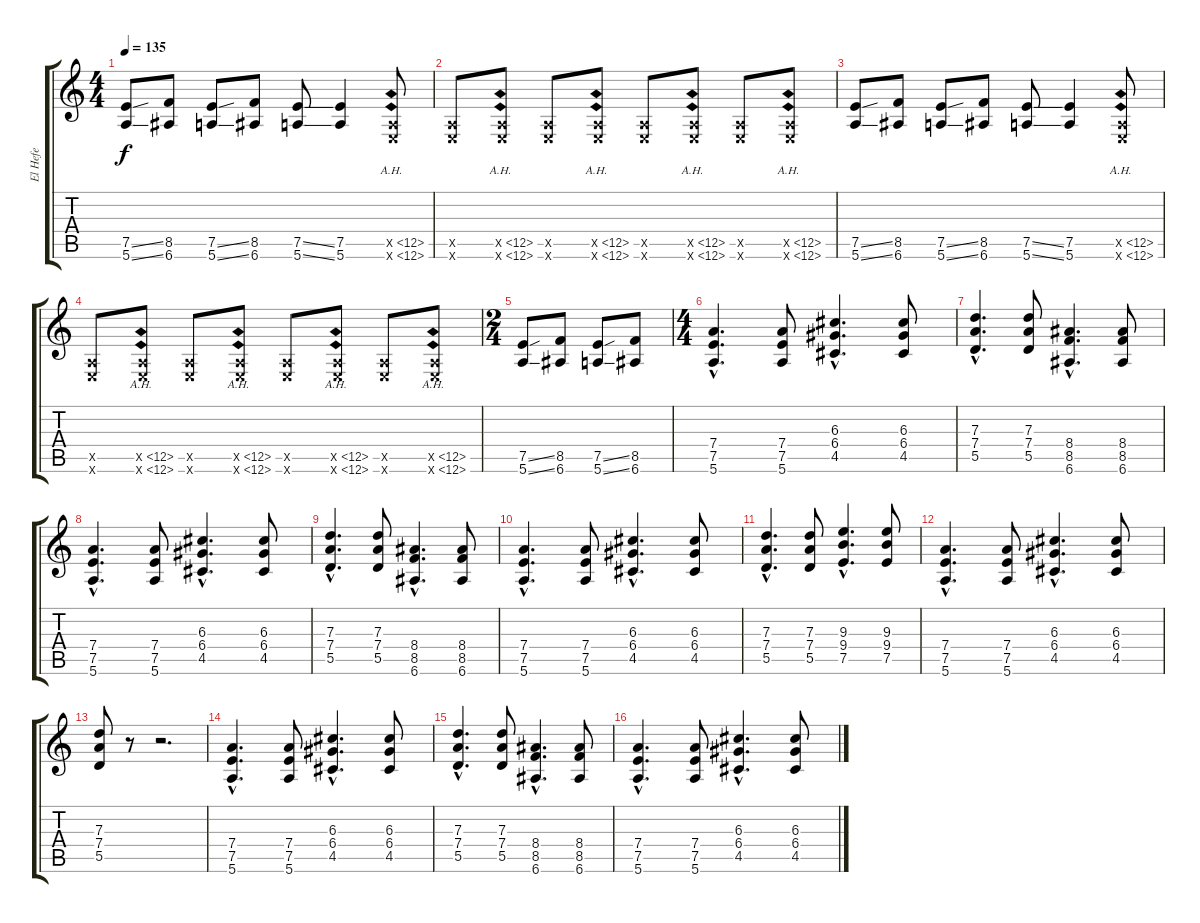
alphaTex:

\track ("El Hefe" "El Hefe") {instrument overdrivenguitar}
\staff {score tabs}
\tuning (E4 B3 G3 D3 A2 E2) {hide}
\ts (4 4)
\tempo 135
\clef g2
\ks c
(7.5{ss} 5.6{ss}).8{dy f} (8.5 6.6).8 (7.5{ss} 5.6{ss}).8 (8.5 6.6).8 (7.5{ss} 5.6{ss}).8 (7.5 5.6).4 (0.5{ah 12 x} 0.6{ah 12 x}).8 |
(0.5{x} 0.6{x}).8 (0.5{ah 12 x} 0.6{ah 12 x}).8 (0.5{x} 0.6{x}).8 (0.5{ah 12 x} 0.6{ah 12 x}).8 (0.5{x} 0.6{x}).8 (0.5{ah 12 x} 0.6{ah 12 x}).8 (0.5{x} 0.6{x}).8 (0.5{ah 12 x} 0.6{ah 12 x}).8 |
(7.5{ss} 5.6{ss}).8 (8.5 6.6).8 (7.5{ss} 5.6{ss}).8 (8.5 6.6).8 (7.5{ss} 5.6{ss}).8 (7.5 5.6).4 (0.5{ah 12 x} 0.6{ah 12 x}).8 |
(0.5{x} 0.6{x}).8 (0.5{ah 12 x} 0.6{ah 12 x}).8 (0.5{x} 0.6{x}).8 (0.5{ah 12 x} 0.6{ah 12 x}).8 (0.5{x} 0.6{x}).8 (0.5{ah 12 x} 0.6{ah 12 x}).8 (0.5{x} 0.6{x}).8 (0.5{ah 12 x} 0.6{ah 12 x}).8 |
\ts (2 4)
(7.5{ss} 5.6{ss}).8{volume 6} (8.5 6.6).8 (7.5{ss} 5.6{ss}).8 (8.5 6.6).8 |
\ts (4 4)
(7.4{hac} 7.5{hac} 5.6{hac}).4{d volume 6} (7.4 7.5 5.6).8 (6.3{hac} 6.4{hac} 4.5{hac}).4{d} (6.3 6.4 4.5).8 |
(7.3{hac} 7.4{hac} 5.5{hac}).4{d} (7.3 7.4 5.5).8 (8.4{hac} 8.5{hac} 6.6{hac}).4{d} (8.4 8.5 6.6).8 |
(7.4{hac} 7.5{hac} 5.6{hac}).4{d volume 6} (7.4 7.5 5.6).8 (6.3{hac} 6.4{hac} 4.5{hac}).4{d} (6.3 6.4 4.5).8 |
(7.3{hac} 7.4{hac} 5.5{hac}).4{d} (7.3 7.4 5.5).8 (8.4{hac} 8.5{hac} 6.6{hac}).4{d} (8.4 8.5 6.6).8 |
(7.4{hac} 7.5{hac} 5.6{hac}).4{d volume 6} (7.4 7.5 5.6).8 (6.3{hac} 6.4{hac} 4.5{hac}).4{d} (6.3 6.4 4.5).8 |
(7.3{hac} 7.4{hac} 5.5{hac}).4{d} (7.3 7.4 5.5).8 (9.3{hac} 9.4{hac} 7.5{hac}).4{d} (9.3 9.4 7.5).8 |
(7.4{hac} 7.5{hac} 5.6{hac}).4{d volume 6} (7.4 7.5 5.6).8 (6.3{hac} 6.4{hac} 4.5{hac}).4{d} (6.3 6.4 4.5).8 |
(7.3 7.4 5.5).8 r.8 r.2{d} |
(7.4{hac} 7.5{hac} 5.6{hac}).4{d volume 6} (7.4 7.5 5.6).8 (6.3{hac} 6.4{hac} 4.5{hac}).4{d} (6.3 6.4 4.5).8 |
(7.3{hac} 7.4{hac} 5.5{hac}).4{d} (7.3 7.4 5.5).8 (8.4{hac} 8.5{hac} 6.6{hac}).4{d} (8.4 8.5 6.6).8 |
(7.4{hac} 7.5{hac} 5.6{hac}).4{d volume 6} (7.4 7.5 5.6).8 (6.3{hac} 6.4{hac} 4.5{hac}).4{d} (6.3 6.4 4.5).8
